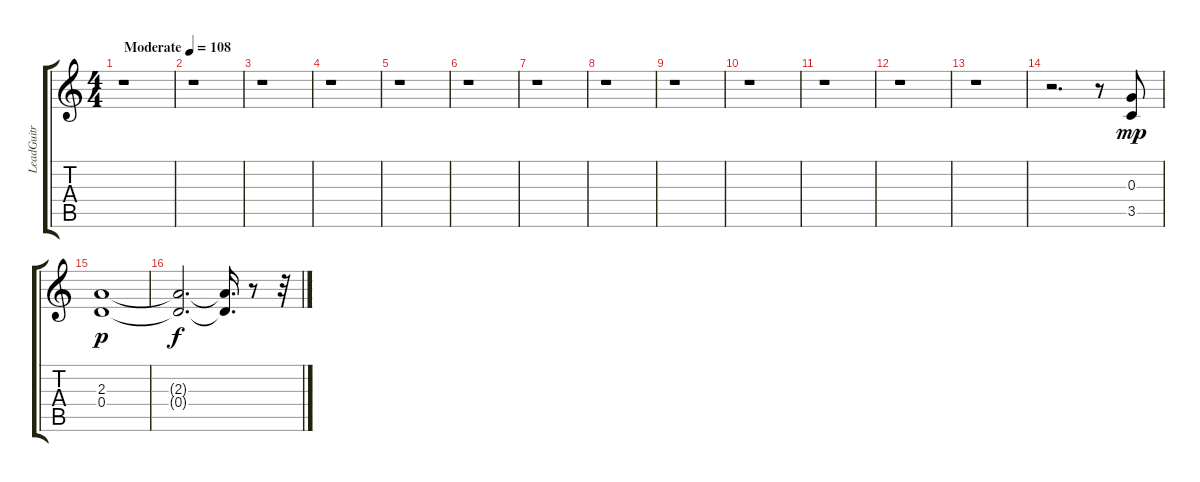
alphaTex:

\track ("LeadGuitr           " "LeadGuitr ") {instrument overdrivenguitar}
\staff {score tabs}
\tuning (E4 B3 G3 D3 A2 E2) {hide}
\ts (4 4)
\tempo (108 "Moderate")
\clef g2
\ks c
r.1{dy mp instrument overdrivenguitar} |
r.1 |
r.1 |
r.1 |
r.1 |
r.1 |
r.1 |
r.1 |
r.1 |
r.1 |
r.1 |
r.1 |
r.1 |
r.2{d} r.8 (0.3 3.5).8 |
(2.3 0.4).1{dy p} |
(2.3{t} 0.4{t}).2{d dy f} (2.3{t} 0.4{t}).16{d} r.8 r.32
